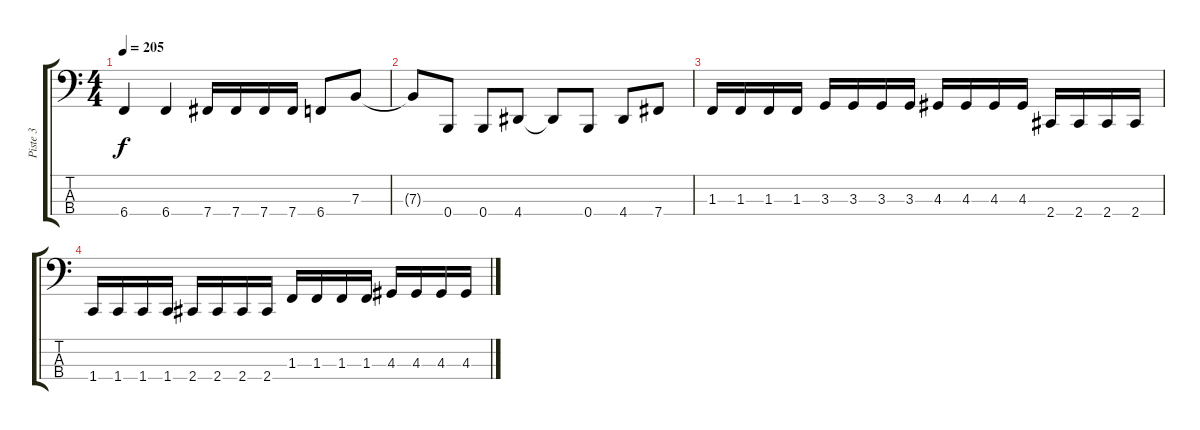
\track ("Piste 3" "Piste 3") {instrument electricbasspick}
\staff {score tabs}
\tuning (D2 A1 E1 B0) {hide}
\ts (4 4)
\tempo 205
\clef f4
\ks c
6.4.4{dy f} 6.4.4 7.4.16 7.4.16 7.4.16 7.4.16 6.4.8 7.3.8 |
7.3{t}.8 0.4.8 0.4.8 4.4.8 4.4{t}.8 0.4.8 4.4.8 7.4.8 |
1.3.16 1.3.16 1.3.16 1.3.16 3.3.16 3.3.16 3.3.16 3.3.16 4.3.16 4.3.16 4.3.16 4.3.16 2.4.16 2.4.16 2.4.16 2.4.16 |
1.4.16 1.4.16 1.4.16 1.4.16 2.4.16 2.4.16 2.4.16 2.4.16 1.3.16 1.3.16 1.3.16 1.3.16 4.3.16 4.3.16 4.3.16 4.3.16
